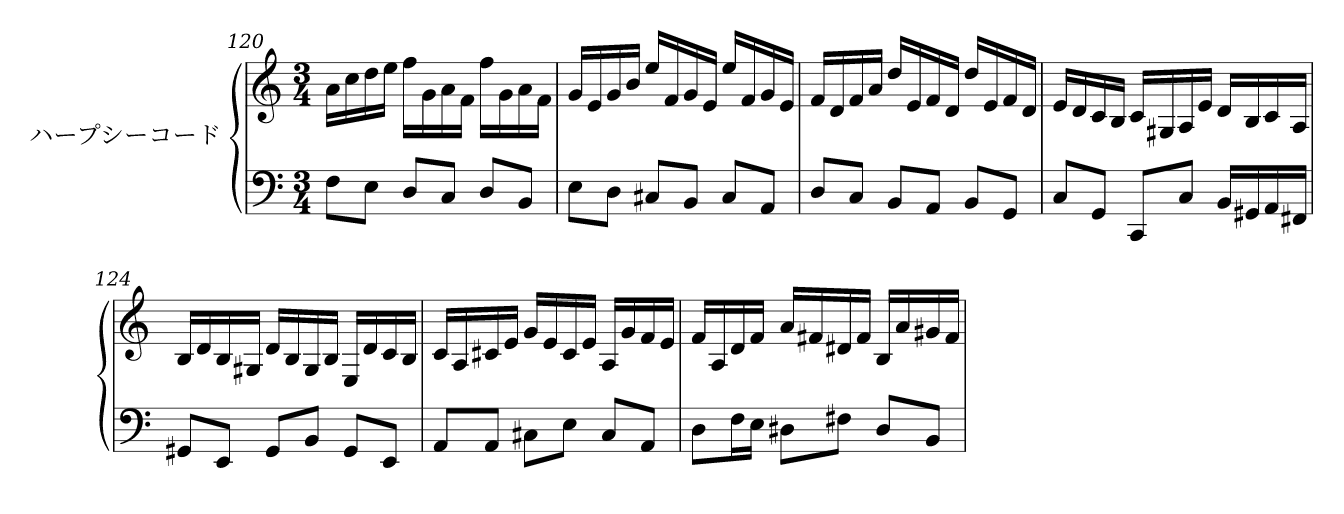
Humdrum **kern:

**kern	**kern
*part1	*part1
*staff2	*staff1
*I"ハープシーコード	*
!!LO:LB:g=z
*clefF4	*clefG2
*k[]	*k[]
*M3/4	*M3/4
=120	=120
8F\L	16a\LL
.	16cc\
8E\J	16dd\
.	16ee\JJ
8D/L	16ff\LL
.	16g\
8C/J	16a\
.	16f\JJ
8D/L	16ff\LL
.	16g\
8BB/J	16a\
.	16f\JJ
=121	=121
8E\L	16g/LL
.	16e/
8D\J	16g/
.	16b/JJ
8C#X/L	16ee/LL
.	16f/
8BB/J	16g/
.	16e/JJ
8C#/L	16ee/LL
.	16f/
8AA/J	16g/
.	16e/JJ
=122	=122
8D/L	16f/LL
.	16d/
8C/J	16f/
.	16a/JJ
8BB/L	16dd/LL
.	16e/
8AA/J	16f/
.	16d/JJ
8BB/L	16dd/LL
.	16e/
8GG/J	16f/
.	16d/JJ
!!LO:LB:g=z
=123	=123
8C/L	16e/LL
.	16d/
8GG/J	16c/
.	16B/JJ
8CC/L	16c/LL
.	16G#X/
8C/J	16A/
.	16e/JJ
16BB/LL	16d/LL
16GG#X/	16B/
16AA/	16c/
16FF#X/JJ	16A/JJ
=124	=124
8GG#X/L	16B/LL
.	16d/
8EE/J	16B/
.	16G#X/JJ
8GG#/L	16d/LL
.	16B/
8BB/J	16G#/
.	16B/JJ
8GG#/L	16E/LL
.	16d/
8EE/J	16c/
.	16B/JJ
=125	=125
8AA/L	16c/LL
.	16A/
8AA/J	16c#X/
.	16e/JJ
8C#X\L	16g/LL
.	16e/
8E\J	16c#/
.	16e/JJ
8C#/L	16A/LL
.	16g/
8AA/J	16f/
.	16e/JJ
!!LO:PB:g=z
=126	=126
8D\L	16f/LL
.	16A/
16F\L	16d/
16E\JJ	16f/JJ
8D#X\L	16a/LL
.	16f#X/
8F#X\J	16d#X/
.	16f#/JJ
8D#/L	16B/LL
.	16a/
8BB/J	16g#X/
.	16f#/JJ
=	=
*-	*-
